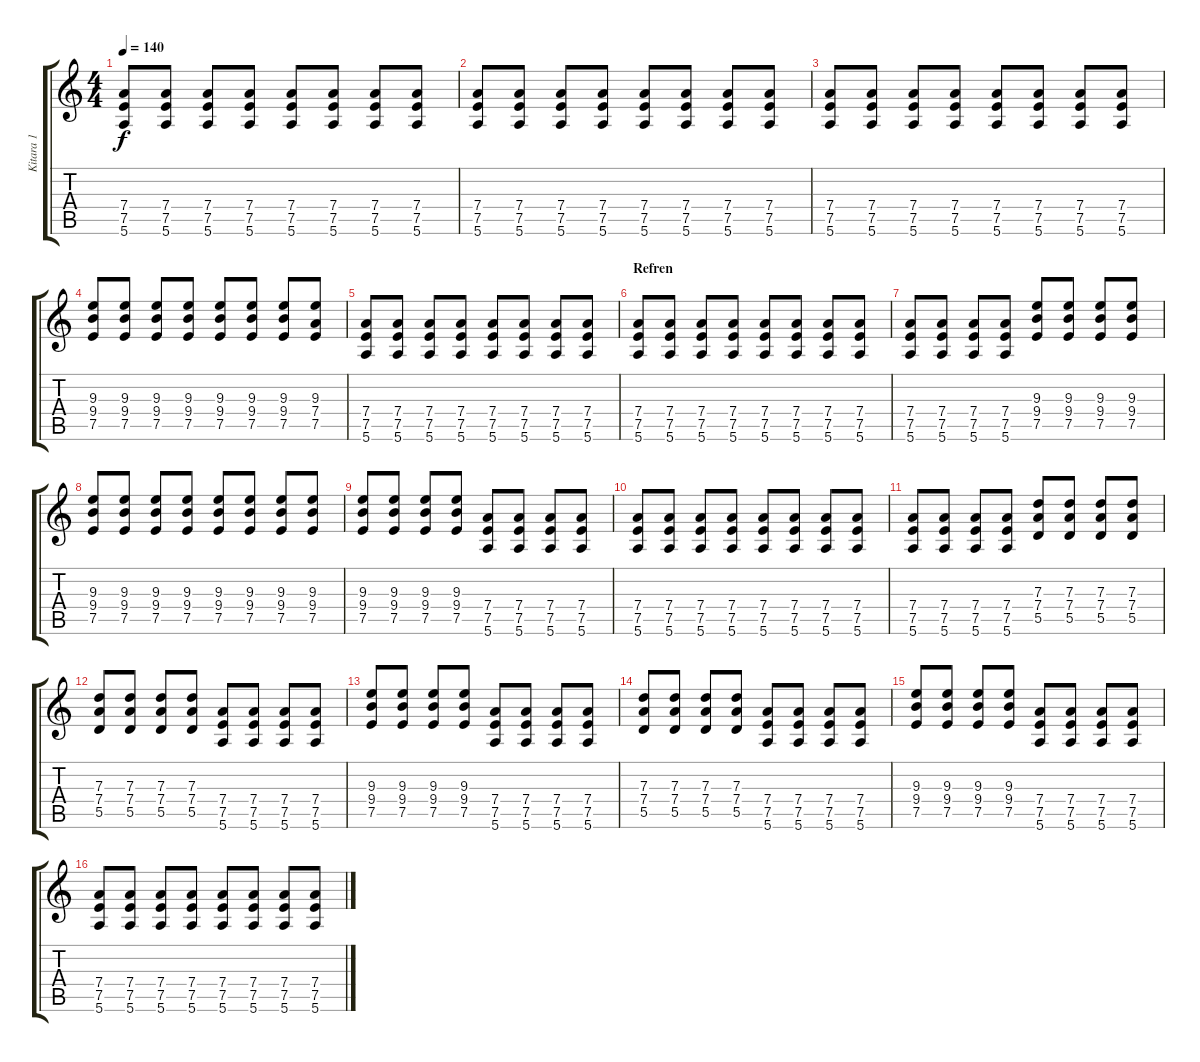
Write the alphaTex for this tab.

\track ("Kitara 1" "Kitara 1") {instrument distortionguitar}
\staff {score tabs}
\tuning (E4 B3 G3 D3 A2 E2) {hide}
\ts (4 4)
\tempo 140
\clef g2
\ks c
(7.4 7.5 5.6).8{dy f} (7.4 7.5 5.6).8 (7.4 7.5 5.6).8 (7.4 7.5 5.6).8 (7.4 7.5 5.6).8 (7.4 7.5 5.6).8 (7.4 7.5 5.6).8 (7.4 7.5 5.6).8 |
(7.4 7.5 5.6).8 (7.4 7.5 5.6).8 (7.4 7.5 5.6).8 (7.4 7.5 5.6).8 (7.4 7.5 5.6).8 (7.4 7.5 5.6).8 (7.4 7.5 5.6).8 (7.4 7.5 5.6).8 |
(7.4 7.5 5.6).8 (7.4 7.5 5.6).8 (7.4 7.5 5.6).8 (7.4 7.5 5.6).8 (7.4 7.5 5.6).8 (7.4 7.5 5.6).8 (7.4 7.5 5.6).8 (7.4 7.5 5.6).8 |
(9.3 9.4 7.5).8 (9.3 9.4 7.5).8 (9.3 9.4 7.5).8 (9.3 9.4 7.5).8 (9.3 9.4 7.5).8 (9.3 9.4 7.5).8 (9.3 9.4 7.5).8 (9.3 7.4 7.5).8 |
(7.4 7.5 5.6).8 (7.4 7.5 5.6).8 (7.4 7.5 5.6).8 (7.4 7.5 5.6).8 (7.4 7.5 5.6).8 (7.4 7.5 5.6).8 (7.4 7.5 5.6).8 (7.4 7.5 5.6).8 |
\section ("" "Refren")
(7.4 7.5 5.6).8 (7.4 7.5 5.6).8 (7.4 7.5 5.6).8 (7.4 7.5 5.6).8 (7.4 7.5 5.6).8 (7.4 7.5 5.6).8 (7.4 7.5 5.6).8 (7.4 7.5 5.6).8 |
(7.4 7.5 5.6).8 (7.4 7.5 5.6).8 (7.4 7.5 5.6).8 (7.4 7.5 5.6).8 (9.3 9.4 7.5).8 (9.3 9.4 7.5).8 (9.3 9.4 7.5).8 (9.3 9.4 7.5).8 |
(9.3 9.4 7.5).8 (9.3 9.4 7.5).8 (9.3 9.4 7.5).8 (9.3 9.4 7.5).8 (9.3 9.4 7.5).8 (9.3 9.4 7.5).8 (9.3 9.4 7.5).8 (9.3 9.4 7.5).8 |
(9.3 9.4 7.5).8 (9.3 9.4 7.5).8 (9.3 9.4 7.5).8 (9.3 9.4 7.5).8 (7.4 7.5 5.6).8 (7.4 7.5 5.6).8 (7.4 7.5 5.6).8 (7.4 7.5 5.6).8 |
(7.4 7.5 5.6).8 (7.4 7.5 5.6).8 (7.4 7.5 5.6).8 (7.4 7.5 5.6).8 (7.4 7.5 5.6).8 (7.4 7.5 5.6).8 (7.4 7.5 5.6).8 (7.4 7.5 5.6).8 |
(7.4 7.5 5.6).8 (7.4 7.5 5.6).8 (7.4 7.5 5.6).8 (7.4 7.5 5.6).8 (7.3 7.4 5.5).8 (7.3 7.4 5.5).8 (7.3 7.4 5.5).8 (7.3 7.4 5.5).8 |
(7.3 7.4 5.5).8 (7.3 7.4 5.5).8 (7.3 7.4 5.5).8 (7.3 7.4 5.5).8 (7.4 7.5 5.6).8 (7.4 7.5 5.6).8 (7.4 7.5 5.6).8 (7.4 7.5 5.6).8 |
(9.3 9.4 7.5).8 (9.3 9.4 7.5).8 (9.3 9.4 7.5).8 (9.3 9.4 7.5).8 (7.4 7.5 5.6).8 (7.4 7.5 5.6).8 (7.4 7.5 5.6).8 (7.4 7.5 5.6).8 |
(7.3 7.4 5.5).8 (7.3 7.4 5.5).8 (7.3 7.4 5.5).8 (7.3 7.4 5.5).8 (7.4 7.5 5.6).8 (7.4 7.5 5.6).8 (7.4 7.5 5.6).8 (7.4 7.5 5.6).8 |
(9.3 9.4 7.5).8 (9.3 9.4 7.5).8 (9.3 9.4 7.5).8 (9.3 9.4 7.5).8 (7.4 7.5 5.6).8 (7.4 7.5 5.6).8 (7.4 7.5 5.6).8 (7.4 7.5 5.6).8 |
(7.4 7.5 5.6).8 (7.4 7.5 5.6).8 (7.4 7.5 5.6).8 (7.4 7.5 5.6).8 (7.4 7.5 5.6).8 (7.4 7.5 5.6).8 (7.4 7.5 5.6).8 (7.4 7.5 5.6).8
